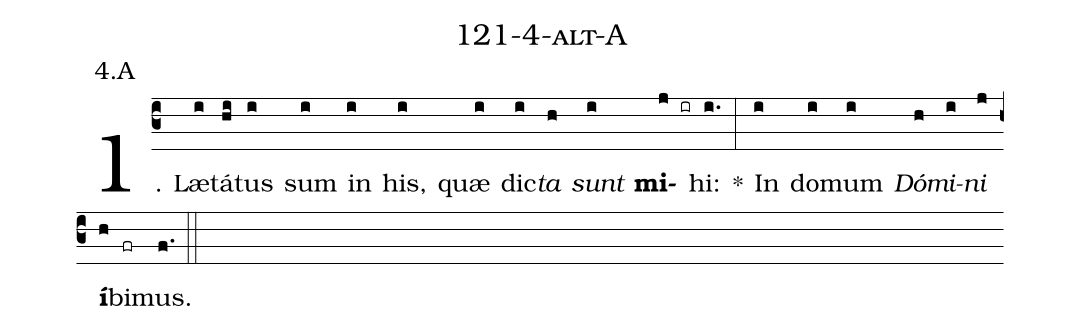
name: 121-4-alt-A;
annotation: 4.A;
%%
(c3)1. Læ(i)tá(hi)tus(i) sum(i) in(i) his,(i) quæ(i) dic(i)<i>ta</i>(h) <i>sunt</i>(i) <b>mi</b>(j ir)hi:(i.) *(:) In(i) do(i)mum(i) <i>Dó</i>(h)<i>mi</i>(i)<i>ni</i>(j) <b>í</b>(h)bi(fr)mus.(f.) (::)
